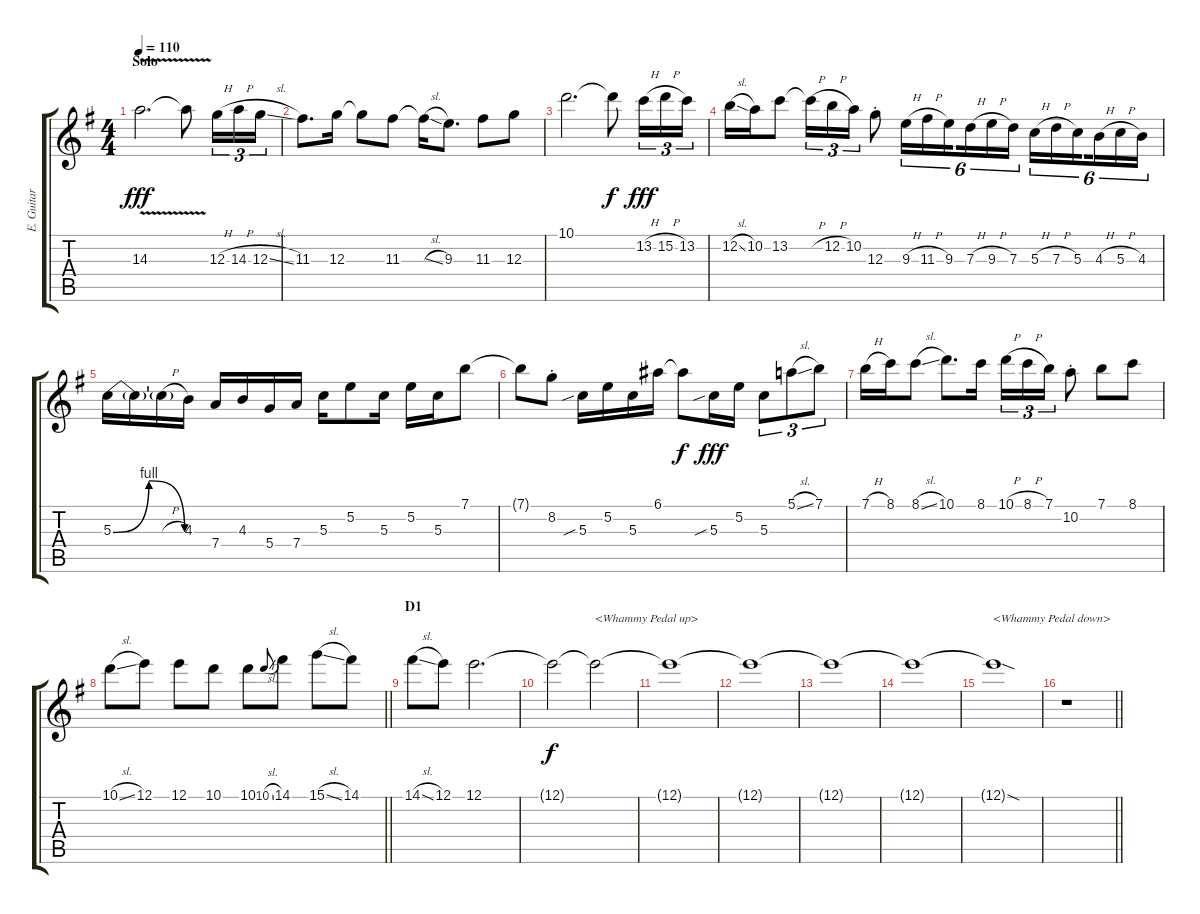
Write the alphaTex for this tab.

\track ("E. Guitar II" "E. Guitar ") {instrument overdrivenguitar}
\staff {score tabs}
\tuning (E4 B3 G3 D3 A2 E2) {hide}
\ts (4 4)
\section ("" "Solo")
\tempo 110
\clef g2
\ks g
14.3{v}.2{d dy fff} 14.3{t}.8 12.3{h}.16{tu (3 2)} 14.3{h}.16{tu (3 2)} 12.3{sl}.16{tu (3 2)} |
11.3.8{d} 12.3.16 12.3{t}.8 11.3.8 11.3{sl t}.16 9.3.8{d} 11.3.8 12.3.8 |
10.1.2{d} 10.1{t}.8{dy f} 13.2{h}.16{tu (3 2) dy fff} 15.2{h}.16{tu (3 2)} 13.2.16{tu (3 2)} |
12.2{sl}.16 10.2.16 13.2.8 13.2{h t}.16{tu (3 2)} 12.2{h}.16{tu (3 2)} 10.2.16{tu (3 2)} 12.3{st}.8 9.3{h}.16{tu (6 4)} 11.3{h}.16{tu (6 4)} 9.3.16{tu (6 4) beam splitsecondary} 7.3{h}.16{tu (6 4)} 9.3{h}.16{tu (6 4)} 7.3.16{tu (6 4)} 5.3{h}.16{tu (6 4)} 7.3{h}.16{tu (6 4)} 5.3.16{tu (6 4) beam splitsecondary} 4.3{h}.16{tu (6 4)} 5.3{h}.16{tu (6 4)} 4.3.16{tu (6 4)} |
5.3{be (bendrelease 0 0 30 4 30 4 60 0)}.16 5.3{t}.16 5.3{h t}.16 4.3.16 7.4.16 4.3.16 5.4.16 7.4.16 5.3.16 5.2.8 5.3.16 5.2.16 5.3.16 7.1.8 |
7.1{t}.8 8.2{st}.8 5.3{sib}.16 5.2.16 5.3.16 6.1.16 6.1{t}.8{dy f} 5.3{sib}.16{dy fff} 5.2.16 5.3.8{tu (3 2)} 5.1{sl}.8{tu (3 2)} 7.1.8{tu (3 2)} |
7.1{h}.16 8.1.16 8.1{sl}.8 10.1.8{d} 8.1.16 10.1{h}.16{tu (3 2)} 8.1{h}.16{tu (3 2)} 7.1.16{tu (3 2)} 10.2{st}.8 7.1.8 8.1.8 |
\barLineRight lightlight
10.1{sl}.8 12.1.8 12.1.8 10.1.8 10.1.8 10.1{sl}.8{gr onbeat} 14.1.8 15.1{sl}.8 14.1.8 |
\section ("" "D1")
14.1{sl}.8 12.1.8 12.1.2{d} |
12.1{t}.2{dy f} 12.1{t}.2{txt "<Whammy Pedal up>"} |
12.1{t}.1 |
12.1{t}.1 |
12.1{t}.1 |
12.1{t}.1 |
12.1{sod t}.1{txt "<Whammy Pedal down>"} |
\barLineRight lightlight
r.1
